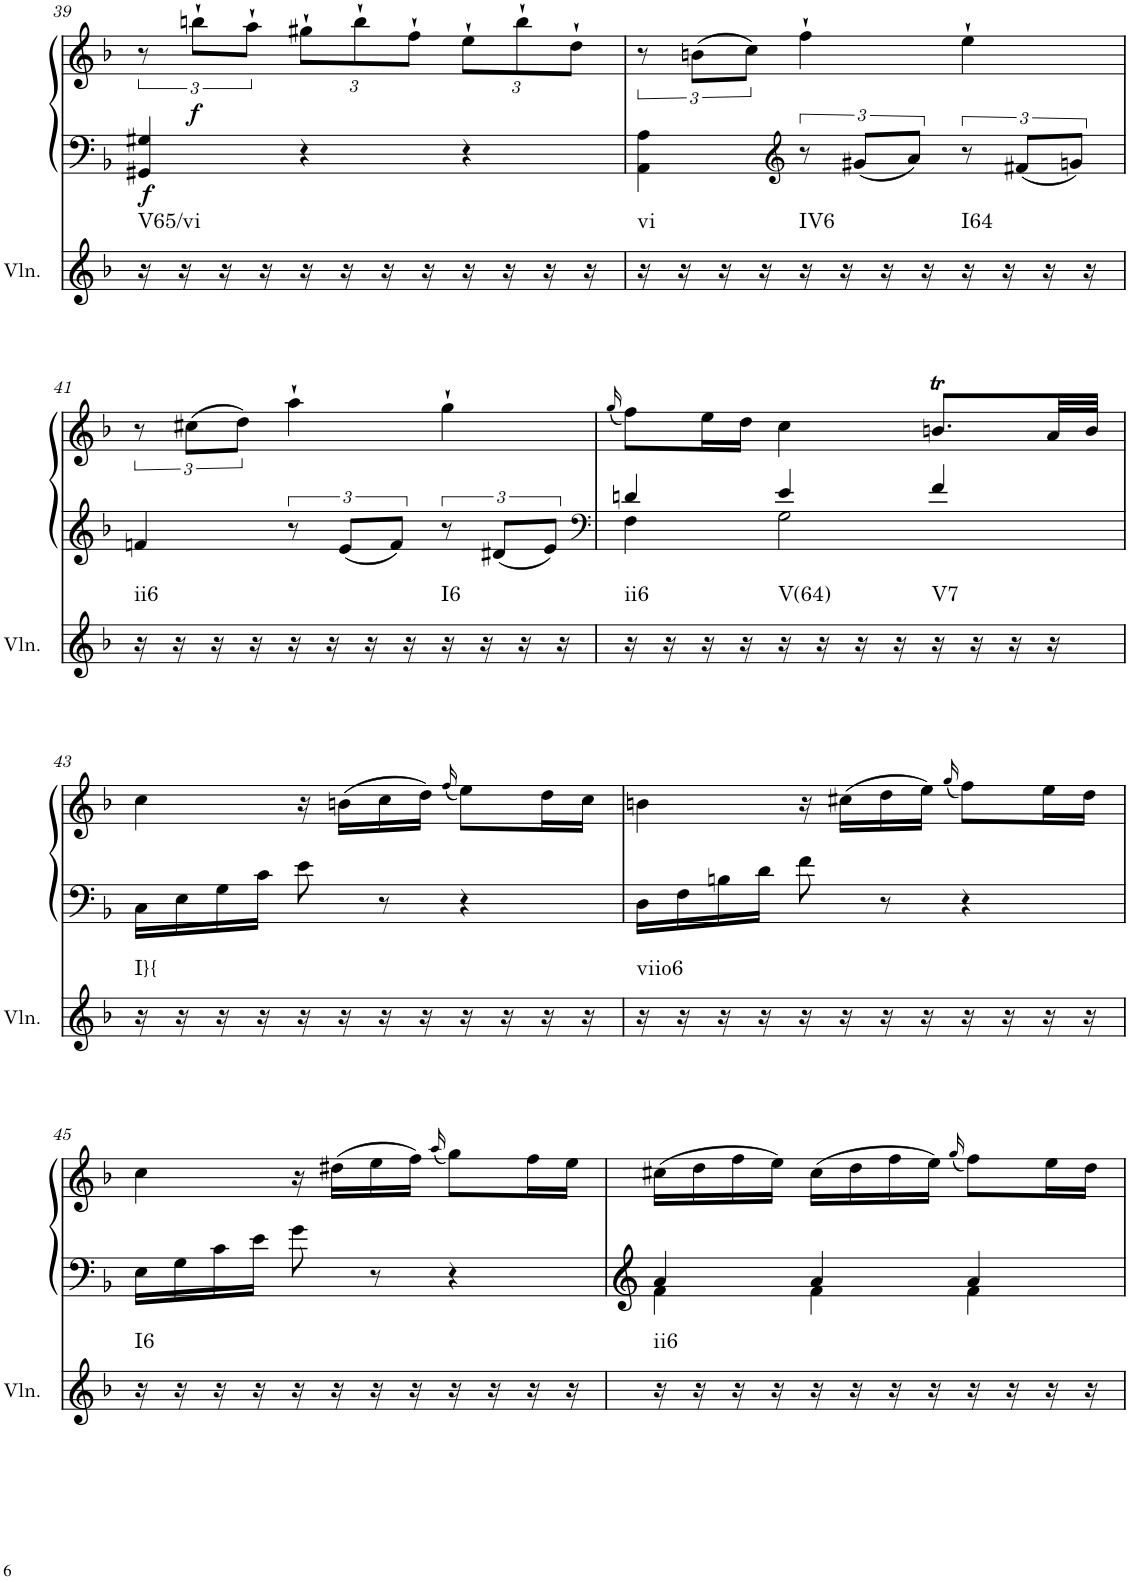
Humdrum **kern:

**kern	**harte	**kern	**kern	**dynam
*part2	*part2	*part1	*part1	*part1
*staff3	*	*staff2	*staff1	*staff1/2
*I"Violin	*	*I"Klavier linke Hand	*	*
*I'Vln.	*	*	*	*
!!LO:PB:g=z
*clefG2	*	*clefF4	*clefG2	*
*k[b-]	*	*k[b-]	*k[b-]	*
*M3/4	*	*M3/4	*M3/4	*
=39	=39	=39	=39	=39
!	!LO:H:kt=V65/vi	!	!	!LO:DY:b=2
16r	N	4GG#X/ 4G#X/	12r	f
16r	.	.	.	.
!	!	!	!	!LO:DY:b
.	.	.	12bbn`\L	f
16r	.	.	.	.
.	.	.	12aa`\J	.
16r	.	.	.	.
*	*	*	*Xbrackettup	*
16r	.	4r	12gg#X`\L	.
16r	.	.	.	.
.	.	.	12bb`\	.
16r	.	.	.	.
.	.	.	12ff`\J	.
16r	.	.	.	.
16r	.	4r	12ee`\L	.
16r	.	.	.	.
.	.	.	12bb`\	.
16r	.	.	.	.
.	.	.	12dd`\J	.
16r	.	.	.	.
=40	=40	=40	=40	=40
*	*	*	*brackettup	*
!	!LO:H:kt=vi	!	!	!
16r	N	4AA\ 4A\	12r	.
16r	.	.	.	.
.	.	.	(12bn\L	.
16r	.	.	.	.
.	.	.	12cc\J)	.
16r	.	.	.	.
*	*	*clefG2	*	*
!	!LO:H:kt=IV6	!	!	!
16r	N	12r	4ff`\	.
16r	.	.	.	.
.	.	12g#X/L	.	.
16r	.	.	.	.
.	.	12a/J	.	.
16r	.	.	.	.
!	!LO:H:kt=I64	!	!	!
16r	N	12r	4ee`\	.
16r	.	.	.	.
.	.	12f#X/L	.	.
16r	.	.	.	.
.	.	12gn/J	.	.
16r	.	.	.	.
!!LO:LB:g=z
=41	=41	=41	=41	=41
!	!LO:H:kt=ii6	!	!	!
16r	N	4fn/	12r	.
16r	.	.	.	.
.	.	.	(12cc#X\L	.
16r	.	.	.	.
.	.	.	12dd\J)	.
16r	.	.	.	.
16r	.	12r	4aa`\	.
16r	.	.	.	.
.	.	12e/L	.	.
16r	.	.	.	.
.	.	12f/J	.	.
16r	.	.	.	.
!	!LO:H:kt=I6	!	!	!
16r	N	12r	4gg`\	.
16r	.	.	.	.
.	.	12d#X/L	.	.
16r	.	.	.	.
.	.	12e/J	.	.
16r	.	.	.	.
=42	=42	=42	=42	=42
*	*	*clefF4	*	*
.	.	.	(16qgg/	.
*	*	*^	*	*
!	!LO:H:kt=ii6	!	!	!	!
16r	N	4dn/	4F\	8ff\L)	.
16r	.	.	.	.	.
16r	.	.	.	16ee\L	.
16r	.	.	.	16dd\JJ	.
!	!LO:H:kt=V(64)	!	!	!	!
16r	N	4e/	2G\	4cc\	.
16r	.	.	.	.	.
16r	.	.	.	.	.
16r	.	.	.	.	.
!	!LO:H:kt=V7	!	!	!	!
16r	N	4f/	.	8.bnt/L	.
16r	.	.	.	.	.
16r	.	.	.	.	.
16r	.	.	.	32a/LL	.
.	.	.	.	32b/JJJ	.
*	*	*v	*v	*	*
!!LO:LB:g=z
=43	=43	=43	=43	=43
!	!LO:H:kt=I}{	!	!	!
16r	N	16C\LL	4cc\	.
16r	.	16E\	.	.
16r	.	16G\	.	.
16r	.	16c\JJ	.	.
16r	.	8e\	16r	.
16r	.	.	(16bn\LL	.
16r	.	8r	16cc\	.
16r	.	.	16dd\JJ)	.
.	.	.	(16qff/	.
16r	.	4r	8ee\L)	.
16r	.	.	.	.
16r	.	.	16dd\L	.
16r	.	.	16cc\JJ	.
=44	=44	=44	=44	=44
!	!LO:H:kt=viio6	!	!	!
16r	N	16D\LL	4bn\	.
16r	.	16F\	.	.
16r	.	16Bn\	.	.
16r	.	16d\JJ	.	.
16r	.	8f\	16r	.
16r	.	.	(16cc#X\LL	.
16r	.	8r	16dd\	.
16r	.	.	16ee\JJ)	.
.	.	.	(16qgg/	.
16r	.	4r	8ff\L)	.
16r	.	.	.	.
16r	.	.	16ee\L	.
16r	.	.	16dd\JJ	.
!!LO:LB:g=z
=45	=45	=45	=45	=45
!	!LO:H:kt=I6	!	!	!
16r	N	16E\LL	4cc\	.
16r	.	16G\	.	.
16r	.	16c\	.	.
16r	.	16e\JJ	.	.
16r	.	8g\	16r	.
16r	.	.	(16dd#X\LL	.
16r	.	8r	16ee\	.
16r	.	.	16ff\JJ)	.
.	.	.	(16qaa/	.
16r	.	4r	8gg\L)	.
16r	.	.	.	.
16r	.	.	16ff\L	.
16r	.	.	16ee\JJ	.
=46	=46	=46	=46	=46
*	*	*^	*	*
!	!LO:H:kt=ii6	!	!	!	!
16r	N	4a/	4f\	(16cc#X\LL	.
16r	.	.	.	16dd\	.
16r	.	.	.	16ff\	.
16r	.	.	.	16ee\JJ)	.
16r	.	4a/	4f\	(16cc#\LL	.
16r	.	.	.	16dd\	.
16r	.	.	.	16ff\	.
16r	.	.	.	16ee\JJ)	.
.	.	.	.	(16qgg/	.
16r	.	4a/	4f\	8ff\L)	.
16r	.	.	.	.	.
16r	.	.	.	16ee\L	.
16r	.	.	.	16dd\JJ	.
*	*	*v	*v	*	*
=	=	=	=	=
*-	*-	*-	*-	*-
